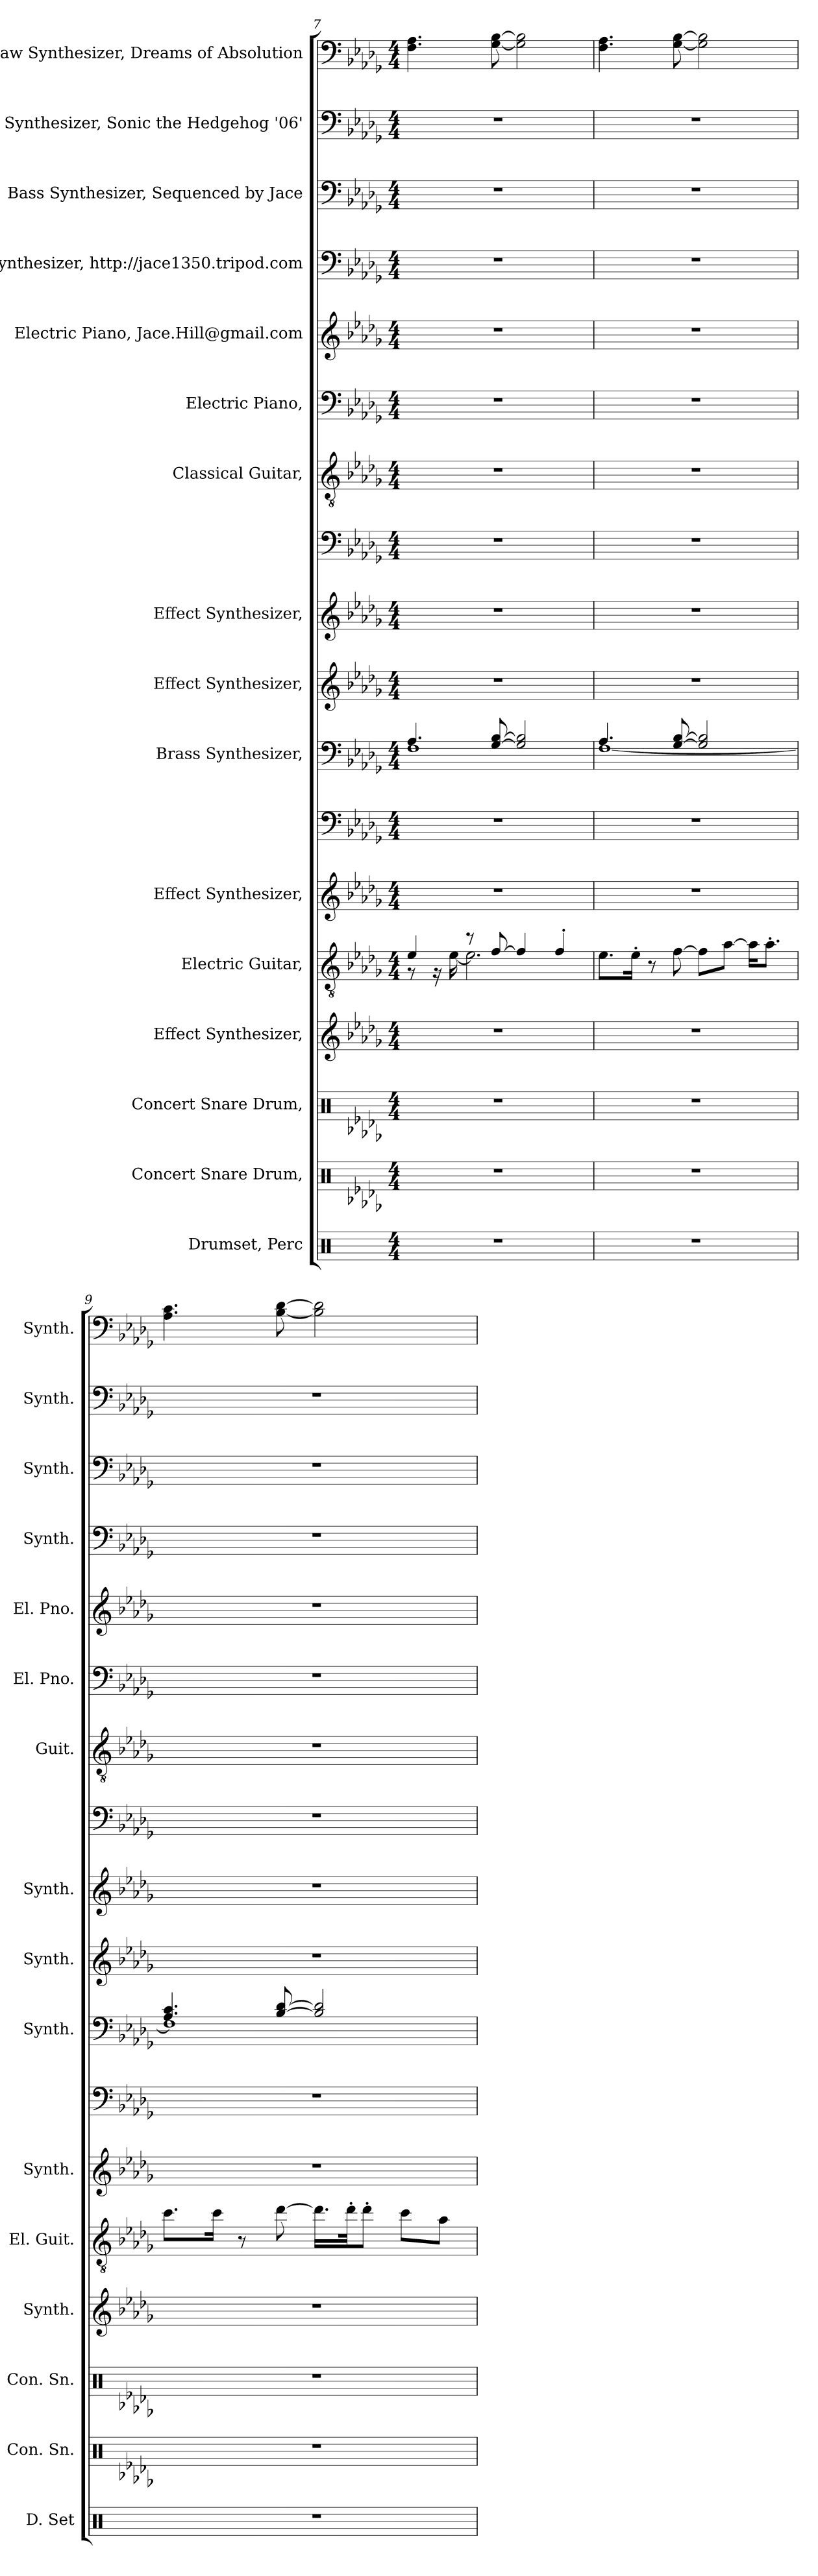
**kern	**kern	**kern	**kern	**kern	**kern	**kern	**kern	**kern	**kern	**kern	**kern	**kern	**kern	**kern	**kern	**kern	**kern
*part16	*part15	*part14	*part13	*part12	*part11	*part11	*part10	*part9	*part8	*part8	*part7	*part6	*part5	*part4	*part3	*part2	*part1
*staff18	*staff17	*staff16	*staff15	*staff14	*staff13	*staff12	*staff11	*staff10	*staff9	*staff8	*staff7	*staff6	*staff5	*staff4	*staff3	*staff2	*staff1
*I"Drumset, Perc	*I"Concert Snare Drum,	*I"Concert Snare Drum,	*I"Effect Synthesizer,	*I"Electric Guitar,	*I"Effect Synthesizer,	*	*I"Brass Synthesizer,	*I"Effect Synthesizer,	*I"Effect Synthesizer,	*	*I"Classical Guitar,	*I"Electric Piano,	*I"Electric Piano, Jace.Hill@gmail.com	*I"Bass Synthesizer, http://jace1350.tripod.com	*I"Bass Synthesizer, Sequenced by Jace	*I"String Synthesizer, Sonic the Hedgehog '06'	*I"Saw Synthesizer, Dreams of Absolution
*I'D. Set	*I'Con. Sn.	*I'Con. Sn.	*I'Synth.	*I'El. Guit.	*I'Synth.	*	*I'Synth.	*I'Synth.	*I'Synth.	*	*I'Guit.	*I'El. Pno.	*I'El. Pno.	*I'Synth.	*I'Synth.	*I'Synth.	*I'Synth.
!!LO:PB:g=z
*clefX	*clefX	*clefX	*clefG2	*clefGv2	*clefG2	*clefF4	*clefF4	*clefG2	*clefG2	*clefF4	*clefGv2	*clefF4	*clefG2	*clefF4	*clefF4	*clefF4	*clefF4
*k[]	*k[b-e-a-d-g-]	*k[b-e-a-d-g-]	*k[b-e-a-d-g-]	*k[b-e-a-d-g-]	*k[b-e-a-d-g-]	*k[b-e-a-d-g-]	*k[b-e-a-d-g-]	*k[b-e-a-d-g-]	*k[b-e-a-d-g-]	*k[b-e-a-d-g-]	*k[b-e-a-d-g-]	*k[b-e-a-d-g-]	*k[b-e-a-d-g-]	*k[b-e-a-d-g-]	*k[b-e-a-d-g-]	*k[b-e-a-d-g-]	*k[b-e-a-d-g-]
*M4/4	*M4/4	*M4/4	*M4/4	*M4/4	*M4/4	*M4/4	*M4/4	*M4/4	*M4/4	*M4/4	*M4/4	*M4/4	*M4/4	*M4/4	*M4/4	*M4/4	*M4/4
=7	=7	=7	=7	=7	=7	=7	=7	=7	=7	=7	=7	=7	=7	=7	=7	=7	=7
*	*	*	*	*^	*	*	*^	*	*	*	*	*	*	*	*	*	*
1r	1r	1r	1r	4e-/	8r	1r	1r	4.A-/	1F	1r	1r	1r	1r	1r	1r	1r	1r	1r	4.F\ 4.A-\
.	.	.	.	.	16r	.	.	.	.	.	.	.	.	.	.	.	.	.	.
.	.	.	.	.	[16e-\	.	.	.	.	.	.	.	.	.	.	.	.	.	.
.	.	.	.	8r	2.e-\]	.	.	.	.	.	.	.	.	.	.	.	.	.	.
.	.	.	.	[8f/	.	.	.	[8G-/ [8B-/	.	.	.	.	.	.	.	.	.	.	[8G-\ [8B-\
.	.	.	.	4f/]	.	.	.	2G-/] 2B-/]	.	.	.	.	.	.	.	.	.	.	2G-\] 2B-\]
.	.	.	.	4f'/	.	.	.	.	.	.	.	.	.	.	.	.	.	.	.
*	*	*	*	*v	*v	*	*	*	*	*	*	*	*	*	*	*	*	*	*
=8	=8	=8	=8	=8	=8	=8	=8	=8	=8	=8	=8	=8	=8	=8	=8	=8	=8	=8
1r	1r	1r	1r	8.e-\L	1r	1r	4.A-/	[1F	1r	1r	1r	1r	1r	1r	1r	1r	1r	4.F\ 4.A-\
.	.	.	.	16e-'\Jk	.	.	.	.	.	.	.	.	.	.	.	.	.	.
.	.	.	.	8r	.	.	.	.	.	.	.	.	.	.	.	.	.	.
.	.	.	.	[8f\	.	.	[8G-/ [8B-/	.	.	.	.	.	.	.	.	.	.	[8G-\ [8B-\
.	.	.	.	8f\L]	.	.	2G-/] 2B-/]	.	.	.	.	.	.	.	.	.	.	2G-\] 2B-\]
.	.	.	.	[8a-\J	.	.	.	.	.	.	.	.	.	.	.	.	.	.
.	.	.	.	16a-\KL]	.	.	.	.	.	.	.	.	.	.	.	.	.	.
.	.	.	.	8.a-'\J	.	.	.	.	.	.	.	.	.	.	.	.	.	.
=9	=9	=9	=9	=9	=9	=9	=9	=9	=9	=9	=9	=9	=9	=9	=9	=9	=9	=9
1r	1r	1r	1r	8.cc\L	1r	1r	4.A-/ 4.c/	1F]	1r	1r	1r	1r	1r	1r	1r	1r	1r	4.A-\ 4.c\
.	.	.	.	16cc\Jk	.	.	.	.	.	.	.	.	.	.	.	.	.	.
.	.	.	.	8r	.	.	.	.	.	.	.	.	.	.	.	.	.	.
.	.	.	.	[8dd-\	.	.	[8B-/ [8d-/	.	.	.	.	.	.	.	.	.	.	[8B-\ [8d-\
.	.	.	.	16.dd-\LL]	.	.	2B-/] 2d-/]	.	.	.	.	.	.	.	.	.	.	2B-\] 2d-\]
.	.	.	.	32dd-'\JK	.	.	.	.	.	.	.	.	.	.	.	.	.	.
.	.	.	.	8dd-'\J	.	.	.	.	.	.	.	.	.	.	.	.	.	.
.	.	.	.	8cc\L	.	.	.	.	.	.	.	.	.	.	.	.	.	.
.	.	.	.	8a-\J	.	.	.	.	.	.	.	.	.	.	.	.	.	.
*	*	*	*	*	*	*	*v	*v	*	*	*	*	*	*	*	*	*	*
=	=	=	=	=	=	=	=	=	=	=	=	=	=	=	=	=	=
*-	*-	*-	*-	*-	*-	*-	*-	*-	*-	*-	*-	*-	*-	*-	*-	*-	*-
